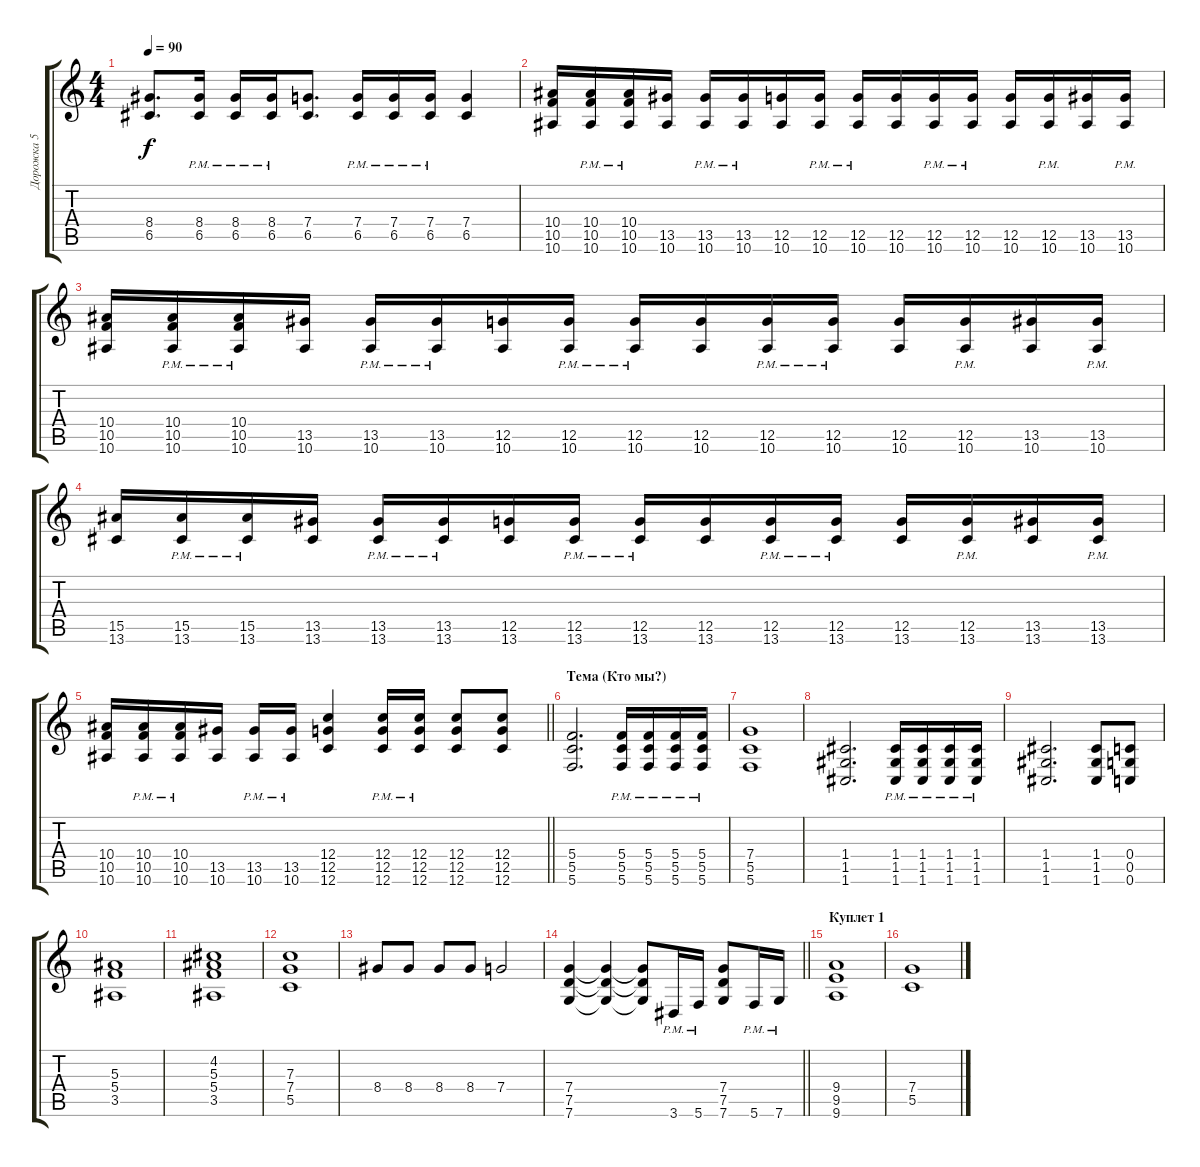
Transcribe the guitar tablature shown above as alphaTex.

\track ("Дорожка 5" "Дорожка 5") {instrument distortionguitar}
\staff {score tabs}
\tuning (D4 A3 F3 C3 G2 C2) {hide}
\ts (4 4)
\tempo 90
\clef g2
\ks c
(8.4 6.5).8{d dy f} (8.4{pm} 6.5{pm}).16 (8.4{pm} 6.5{pm}).16 (8.4{pm} 6.5{pm}).16 (7.4 6.5).8{d} (7.4{pm} 6.5{pm}).16 (7.4{pm} 6.5{pm}).16 (7.4{pm} 6.5{pm}).16 (7.4 6.5).4 |
(10.4 10.5 10.6).16 (10.4{pm} 10.5{pm} 10.6{pm}).16 (10.4{pm} 10.5{pm} 10.6{pm}).16 (13.5 10.6).16 (13.5{pm} 10.6{pm}).16 (13.5{pm} 10.6{pm}).16 (12.5 10.6).16 (12.5{pm} 10.6{pm}).16 (12.5{pm} 10.6{pm}).16 (12.5 10.6).16 (12.5{pm} 10.6{pm}).16 (12.5{pm} 10.6{pm}).16 (12.5 10.6).16 (12.5{pm} 10.6{pm}).16 (13.5 10.6).16 (13.5{pm} 10.6{pm}).16 |
(10.4 10.5 10.6).16 (10.4{pm} 10.5{pm} 10.6{pm}).16 (10.4{pm} 10.5{pm} 10.6{pm}).16 (13.5 10.6).16 (13.5{pm} 10.6{pm}).16 (13.5{pm} 10.6{pm}).16 (12.5 10.6).16 (12.5{pm} 10.6{pm}).16 (12.5{pm} 10.6{pm}).16 (12.5 10.6).16 (12.5{pm} 10.6{pm}).16 (12.5{pm} 10.6{pm}).16 (12.5 10.6).16 (12.5{pm} 10.6{pm}).16 (13.5 10.6).16 (13.5{pm} 10.6{pm}).16 |
(15.5 13.6).16 (15.5{pm} 13.6{pm}).16 (15.5{pm} 13.6{pm}).16 (13.5 13.6).16 (13.5{pm} 13.6{pm}).16 (13.5{pm} 13.6{pm}).16 (12.5 13.6).16 (12.5{pm} 13.6{pm}).16 (12.5{pm} 13.6{pm}).16 (12.5 13.6).16 (12.5{pm} 13.6{pm}).16 (12.5{pm} 13.6{pm}).16 (12.5 13.6).16 (12.5{pm} 13.6{pm}).16 (13.5 13.6).16 (13.5{pm} 13.6{pm}).16 |
\barLineRight lightlight
(10.4 10.5 10.6).16 (10.4{pm} 10.5{pm} 10.6{pm}).16 (10.4{pm} 10.5{pm} 10.6{pm}).16 (13.5 10.6).16 (13.5{pm} 10.6{pm}).16 (13.5{pm} 10.6{pm}).16 (12.4 12.5 12.6).4 (12.4{pm} 12.5{pm} 12.6{pm}).16 (12.4{pm} 12.5{pm} 12.6{pm}).16 (12.4 12.5 12.6).8 (12.4 12.5 12.6).8 |
\section ("" "Тема (Кто мы?)")
(5.4 5.5 5.6).2{d} (5.4{pm} 5.5{pm} 5.6{pm}).16 (5.4{pm} 5.5{pm} 5.6{pm}).16 (5.4{pm} 5.5{pm} 5.6{pm}).16 (5.4{pm} 5.5{pm} 5.6{pm}).16 |
(7.4 5.5 5.6).1 |
(1.4 1.5 1.6).2{d} (1.4{pm} 1.5{pm} 1.6{pm}).16 (1.4{pm} 1.5{pm} 1.6{pm}).16 (1.4{pm} 1.5{pm} 1.6{pm}).16 (1.4{pm} 1.5{pm} 1.6{pm}).16 |
(1.4 1.5 1.6).2{d} (1.4 1.5 1.6).8 (0.4 0.5 0.6).8 |
(5.3 5.4 3.5).1 |
(4.2 5.3 5.4 3.5).1 |
(7.3 7.4 5.5).1 |
8.4.8 8.4.8 8.4.8 8.4.8 7.4.2 |
\barLineRight lightlight
(7.4 7.5 7.6).4 (7.4{t} 7.5{t} 7.6{t}).4 (7.4{t} 7.5{t} 7.6{t}).8 3.6{pm}.16 5.6{pm}.16 (7.4 7.5 7.6).8 5.6{pm}.16 7.6{pm}.16 |
\section ("" "Куплет 1")
(9.4 9.5 9.6).1 |
(7.4 5.5).1
